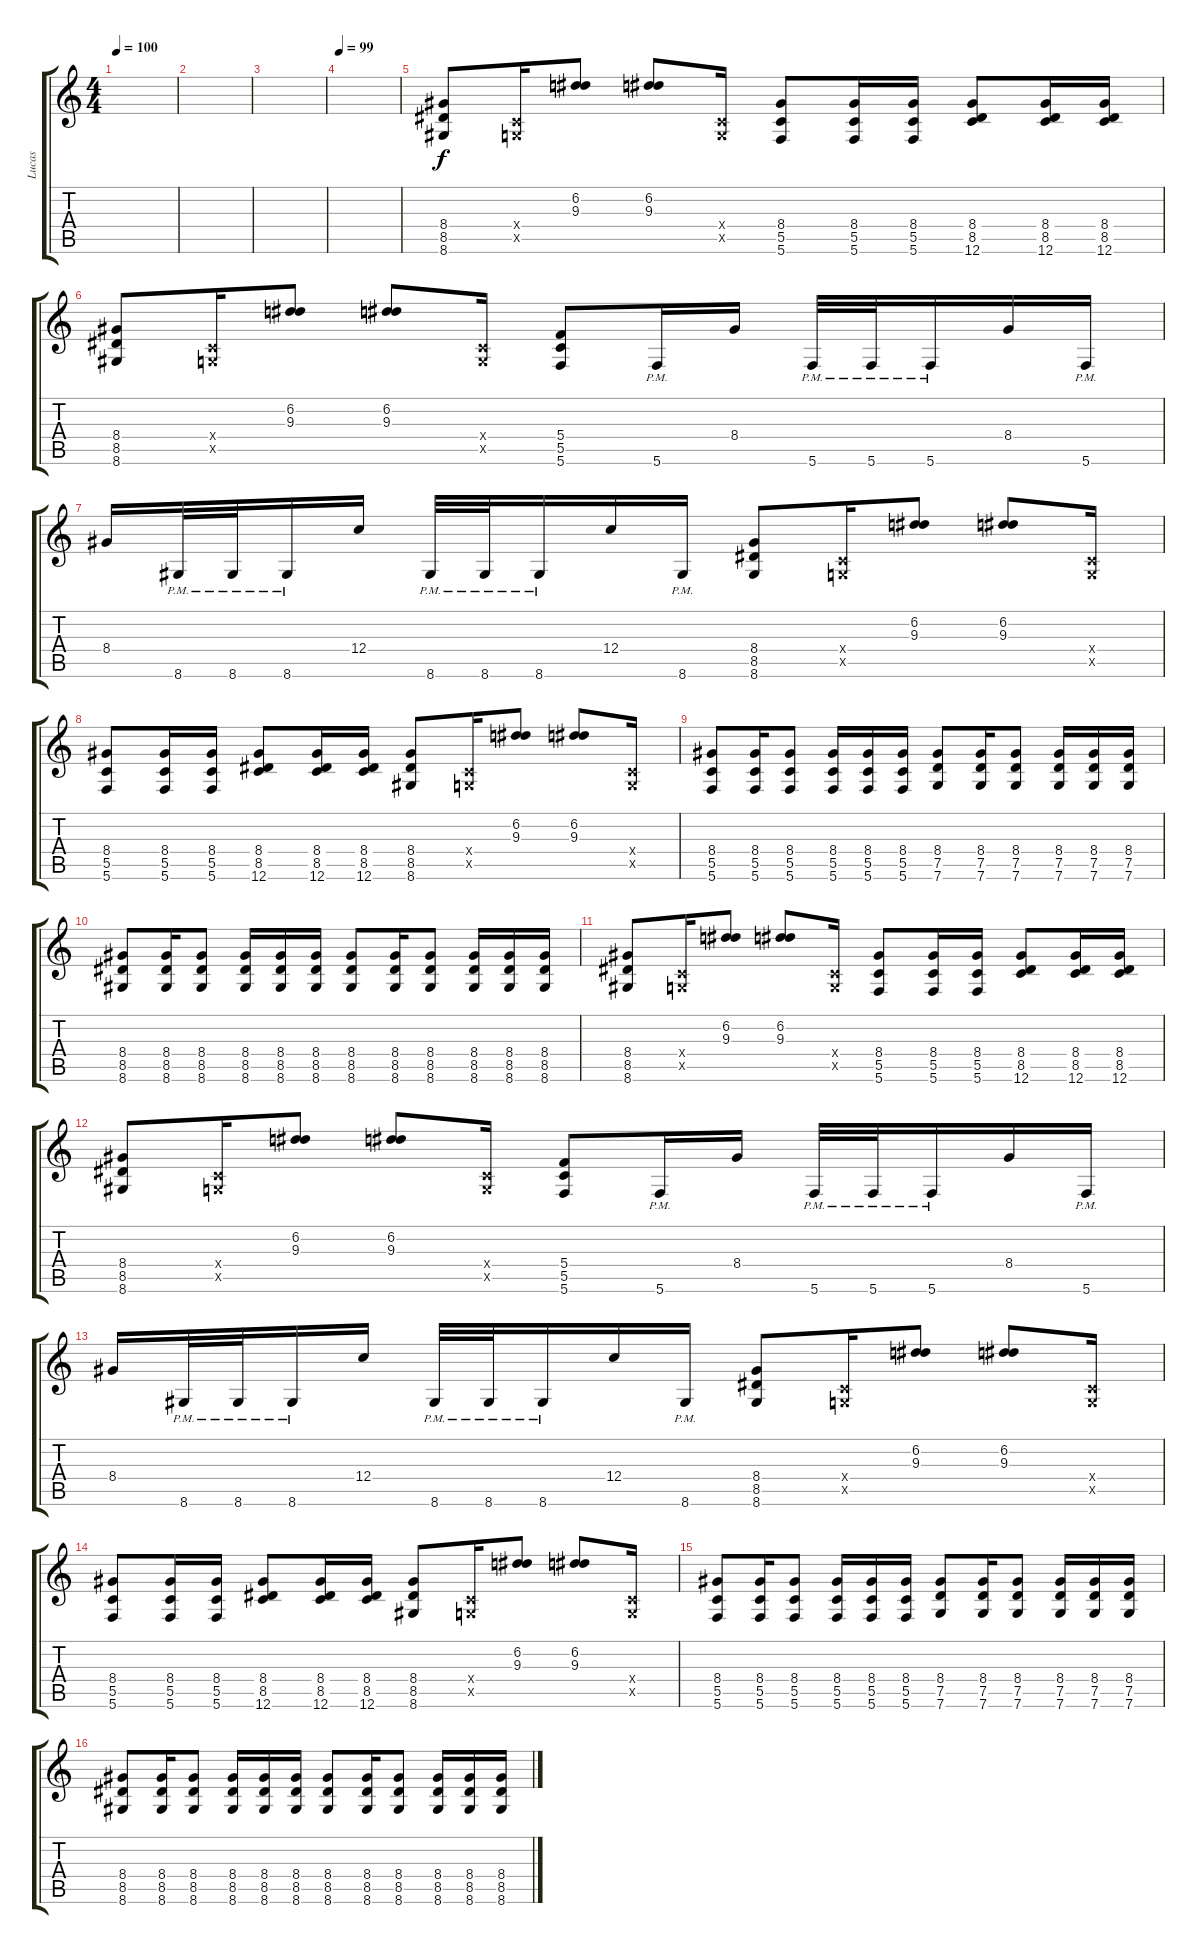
\track ("Lucas" "Lucas") {instrument distortionguitar}
\staff {score tabs}
\tuning (D4 A3 F3 C3 G2 C2) {hide}
\ts (4 4)
\tempo 100
\clef g2
\ks c
|
|
|
\tempo 99
|
(8.4 8.5 8.6).8 (0.4{x} 0.5{x}).16 (6.2 9.3).8 (6.2 9.3).8 (0.4{x} 0.5{x}).16 (8.4 5.5 5.6).8 (8.4 5.5 5.6).16 (8.4 5.5 5.6).16 (8.4 8.5 12.6).8 (8.4 8.5 12.6).16 (8.4 8.5 12.6).16 |
(8.4 8.5 8.6).8 (0.4{x} 0.5{x}).16 (6.2 9.3).8 (6.2 9.3).8 (0.4{x} 0.5{x}).16 (5.4 5.5 5.6).8 5.6{pm}.16 8.4.16 5.6{pm}.32 5.6{pm}.32 5.6{pm}.16 8.4.16 5.6{pm}.16 |
8.4.16 8.6{pm}.32 8.6{pm}.32 8.6{pm}.16 12.4.16 8.6{pm}.32 8.6{pm}.32 8.6{pm}.16 12.4.16 8.6{pm}.16 (8.4 8.5 8.6).8 (0.4{x} 0.5{x}).16 (6.2 9.3).8 (6.2 9.3).8 (0.4{x} 0.5{x}).16 |
(8.4 5.5 5.6).8 (8.4 5.5 5.6).16 (8.4 5.5 5.6).16 (8.4 8.5 12.6).8 (8.4 8.5 12.6).16 (8.4 8.5 12.6).16 (8.4 8.5 8.6).8 (0.4{x} 0.5{x}).16 (6.2 9.3).8 (6.2 9.3).8 (0.4{x} 0.5{x}).16 |
(8.4 5.5 5.6).8 (8.4 5.5 5.6).16 (8.4 5.5 5.6).8 (8.4 5.5 5.6).16 (8.4 5.5 5.6).16 (8.4 5.5 5.6).16 (8.4 7.5 7.6).8 (8.4 7.5 7.6).16 (8.4 7.5 7.6).8 (8.4 7.5 7.6).16 (8.4 7.5 7.6).16 (8.4 7.5 7.6).16 |
(8.4 8.5 8.6).8 (8.4 8.5 8.6).16 (8.4 8.5 8.6).8 (8.4 8.5 8.6).16 (8.4 8.5 8.6).16 (8.4 8.5 8.6).16 (8.4 8.5 8.6).8 (8.4 8.5 8.6).16 (8.4 8.5 8.6).8 (8.4 8.5 8.6).16 (8.4 8.5 8.6).16 (8.4 8.5 8.6).16 |
(8.4 8.5 8.6).8 (0.4{x} 0.5{x}).16 (6.2 9.3).8 (6.2 9.3).8 (0.4{x} 0.5{x}).16 (8.4 5.5 5.6).8 (8.4 5.5 5.6).16 (8.4 5.5 5.6).16 (8.4 8.5 12.6).8 (8.4 8.5 12.6).16 (8.4 8.5 12.6).16 |
(8.4 8.5 8.6).8 (0.4{x} 0.5{x}).16 (6.2 9.3).8 (6.2 9.3).8 (0.4{x} 0.5{x}).16 (5.4 5.5 5.6).8 5.6{pm}.16 8.4.16 5.6{pm}.32 5.6{pm}.32 5.6{pm}.16 8.4.16 5.6{pm}.16 |
8.4.16 8.6{pm}.32 8.6{pm}.32 8.6{pm}.16 12.4.16 8.6{pm}.32 8.6{pm}.32 8.6{pm}.16 12.4.16 8.6{pm}.16 (8.4 8.5 8.6).8 (0.4{x} 0.5{x}).16 (6.2 9.3).8 (6.2 9.3).8 (0.4{x} 0.5{x}).16 |
(8.4 5.5 5.6).8 (8.4 5.5 5.6).16 (8.4 5.5 5.6).16 (8.4 8.5 12.6).8 (8.4 8.5 12.6).16 (8.4 8.5 12.6).16 (8.4 8.5 8.6).8 (0.4{x} 0.5{x}).16 (6.2 9.3).8 (6.2 9.3).8 (0.4{x} 0.5{x}).16 |
(8.4 5.5 5.6).8 (8.4 5.5 5.6).16 (8.4 5.5 5.6).8 (8.4 5.5 5.6).16 (8.4 5.5 5.6).16 (8.4 5.5 5.6).16 (8.4 7.5 7.6).8 (8.4 7.5 7.6).16 (8.4 7.5 7.6).8 (8.4 7.5 7.6).16 (8.4 7.5 7.6).16 (8.4 7.5 7.6).16 |
(8.4 8.5 8.6).8 (8.4 8.5 8.6).16 (8.4 8.5 8.6).8 (8.4 8.5 8.6).16 (8.4 8.5 8.6).16 (8.4 8.5 8.6).16 (8.4 8.5 8.6).8 (8.4 8.5 8.6).16 (8.4 8.5 8.6).8 (8.4 8.5 8.6).16 (8.4 8.5 8.6).16 (8.4 8.5 8.6).16
